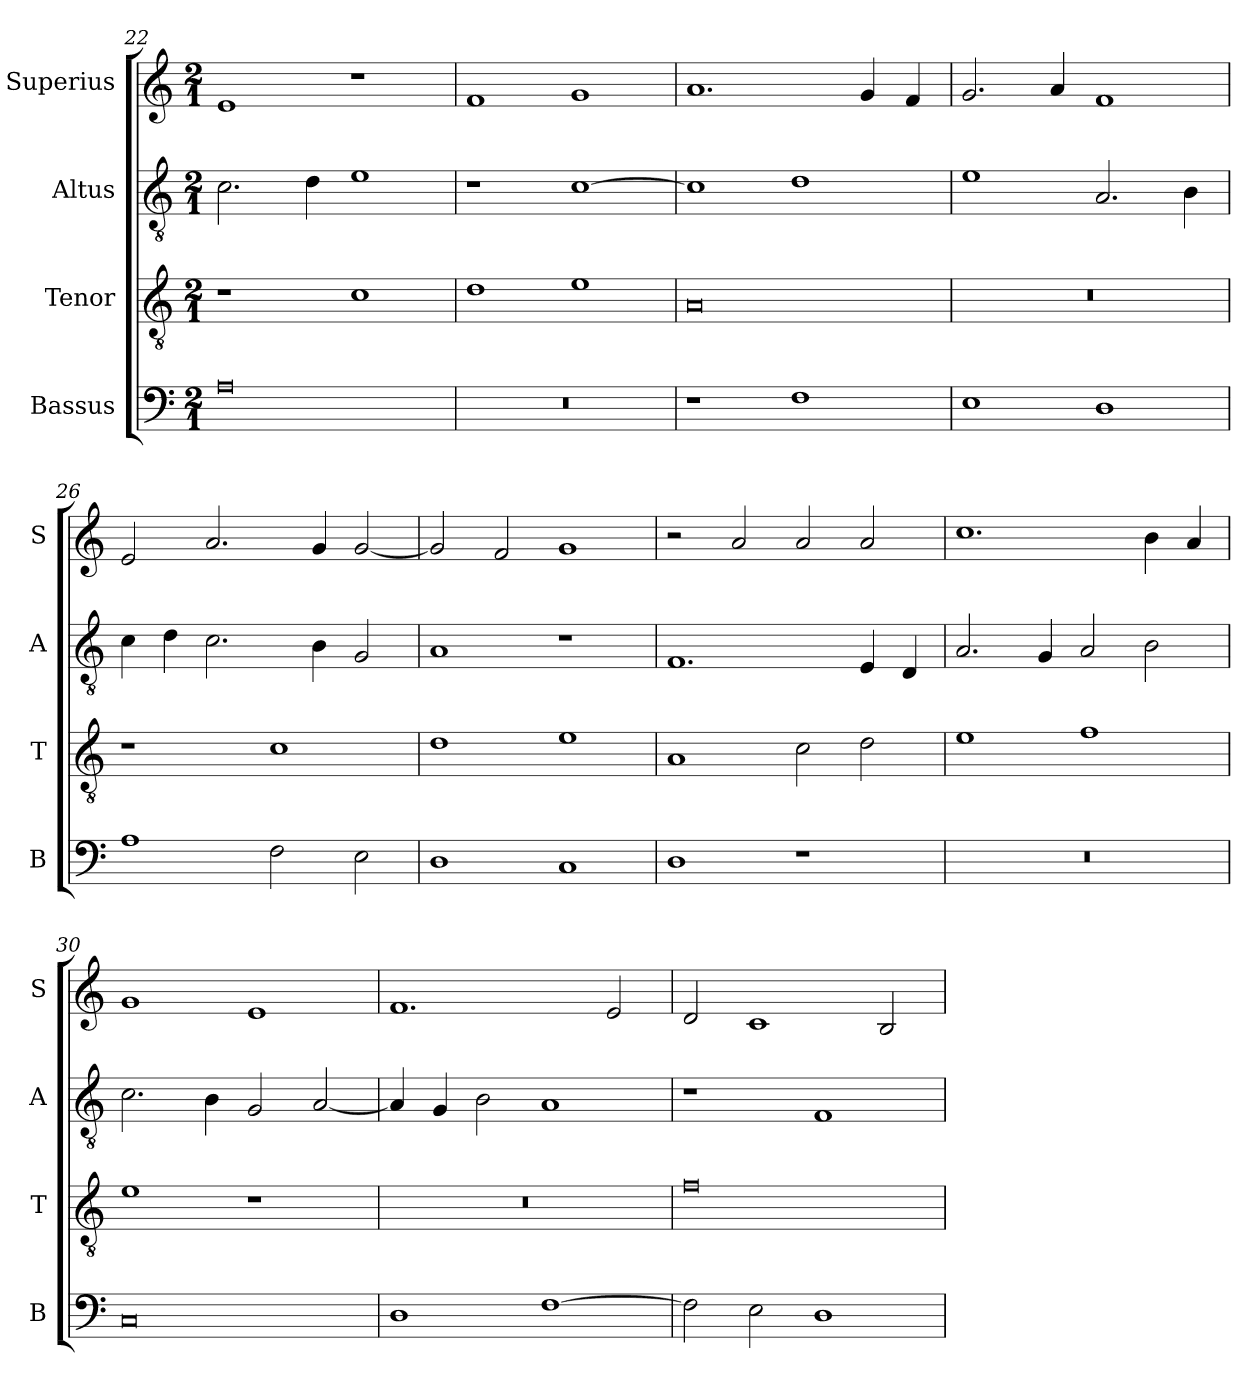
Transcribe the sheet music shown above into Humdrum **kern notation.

**kern	**kern	**kern	**kern
*part4	*part3	*part2	*part1
*staff4	*staff3	*staff2	*staff1
*I"Bassus	*I"Tenor	*I"Altus	*I"Superius
*I'B	*I'T	*I'A	*I'S
*clefF4	*clefGv2	*clefGv2	*clefG2
*k[]	*k[]	*k[]	*k[]
*C:	*C:	*C:	*C:
*M2/1	*M2/1	*M2/1	*M2/1
=22	=22	=22	=22
0A	1r	2.c	1e
.	.	4d	.
.	1c	1e	1r
=23	=23	=23	=23
0r	1d	1r	1f
.	1e	[1c	1g
=24	=24	=24	=24
1r	0A	1c]	1.a
1F	.	1d	.
.	.	.	4g
.	.	.	4f
=25	=25	=25	=25
1E	0r	1e	2.g
.	.	.	4a
1D	.	2.A	1f
.	.	4B	.
=26	=26	=26	=26
1A	1r	4c	2e
.	.	4d	.
.	.	2.c	2.a
2F	1c	.	.
.	.	4B	4g
2E	.	2G	[2g
=27	=27	=27	=27
1D	1d	1A	2g]
.	.	.	2f
1C	1e	1r	1g
=28	=28	=28	=28
1D	1A	1.F	2r
.	.	.	2a
1r	2c	.	2a
.	2d	4E	2a
.	.	4D	.
=29	=29	=29	=29
0r	1e	2.A	1.cc
.	.	4G	.
.	1f	2A	.
.	.	2B	4b
.	.	.	4a
=30	=30	=30	=30
0C	1e	2.c	1g
.	.	4B	.
.	1r	2G	1e
.	.	[2A	.
=31	=31	=31	=31
1D	0r	4A]	1.f
.	.	4G	.
.	.	2B	.
[1F	.	1A	.
.	.	.	2e
=32	=32	=32	=32
2F]	0f	1r	2d
2E	.	.	1c
1D	.	1F	.
.	.	.	2B
=	=	=	=
*-	*-	*-	*-
